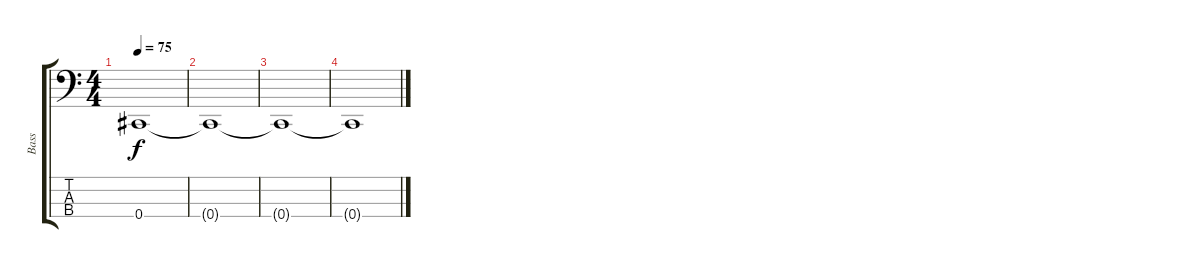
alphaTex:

\track ("Bass" "Bass") {instrument electricbasspick}
\staff {score tabs}
\tuning (E2 B1 Gb1 Db1) {hide}
\ts (4 4)
\tempo 75
\clef f4
\ks c
0.4.1{dy f} |
0.4{t}.1 |
0.4{t}.1 |
0.4{t}.1
